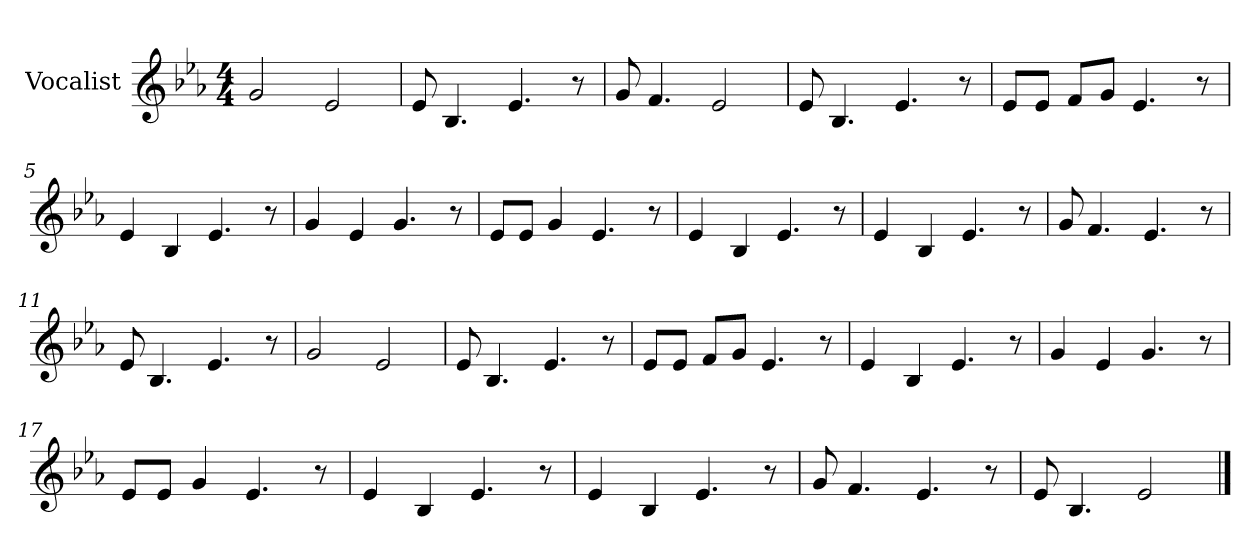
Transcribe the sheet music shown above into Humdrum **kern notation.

**kern
*part1
*staff1
*I"Vocalist
*k[b-e-a-]
*E-:
*M4/4
=
2g
2e-
=1
8e-
4.B-
4.e-
8r
=2
8g
4.f
2e-
=3
8e-
4.B-
4.e-
8r
=4
8e-L
8e-J
8fL
8gJ
4.e-
8r
=5
4e-
4B-
4.e-
8r
=6
4g
4e-
4.g
8r
=7
8e-L
8e-J
4g
4.e-
8r
=8
4e-
4B-
4.e-
8r
=9
4e-
4B-
4.e-
8r
=10
8g
4.f
4.e-
8r
=11
8e-
4.B-
4.e-
8r
=12
2g
2e-
=13
8e-
4.B-
4.e-
8r
=14
8e-L
8e-J
8fL
8gJ
4.e-
8r
=15
4e-
4B-
4.e-
8r
=16
4g
4e-
4.g
8r
=17
8e-L
8e-J
4g
4.e-
8r
=18
4e-
4B-
4.e-
8r
=19
4e-
4B-
4.e-
8r
=20
8g
4.f
4.e-
8r
=21
8e-
4.B-
2e-
==
*-
